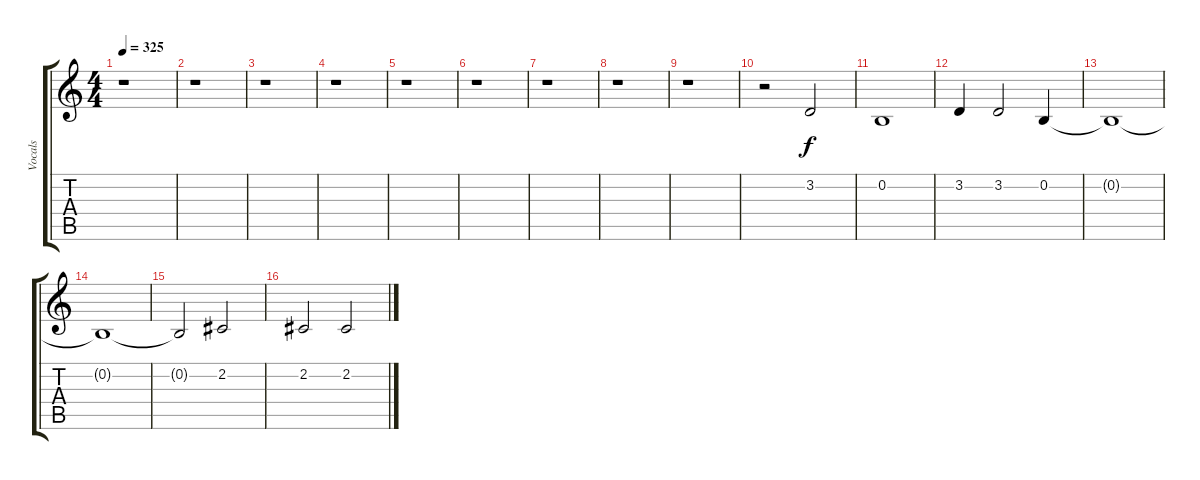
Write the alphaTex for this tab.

\track ("Vocals" "Vocals") {instrument tenorsax}
\staff {score tabs}
\tuning (E4 B3 G3 D3 A2 E2) {hide}
\ts (4 4)
\tempo 325
\clef g2
\ks c
r.1{dy f} |
r.1 |
r.1 |
r.1 |
r.1 |
r.1 |
r.1 |
r.1 |
r.1 |
r.2 3.2.2 |
0.2.1 |
3.2.4 3.2.2 0.2.4 |
0.2{t}.1 |
0.2{t}.1 |
0.2{t}.2 2.2.2 |
2.2.2 2.2.2
